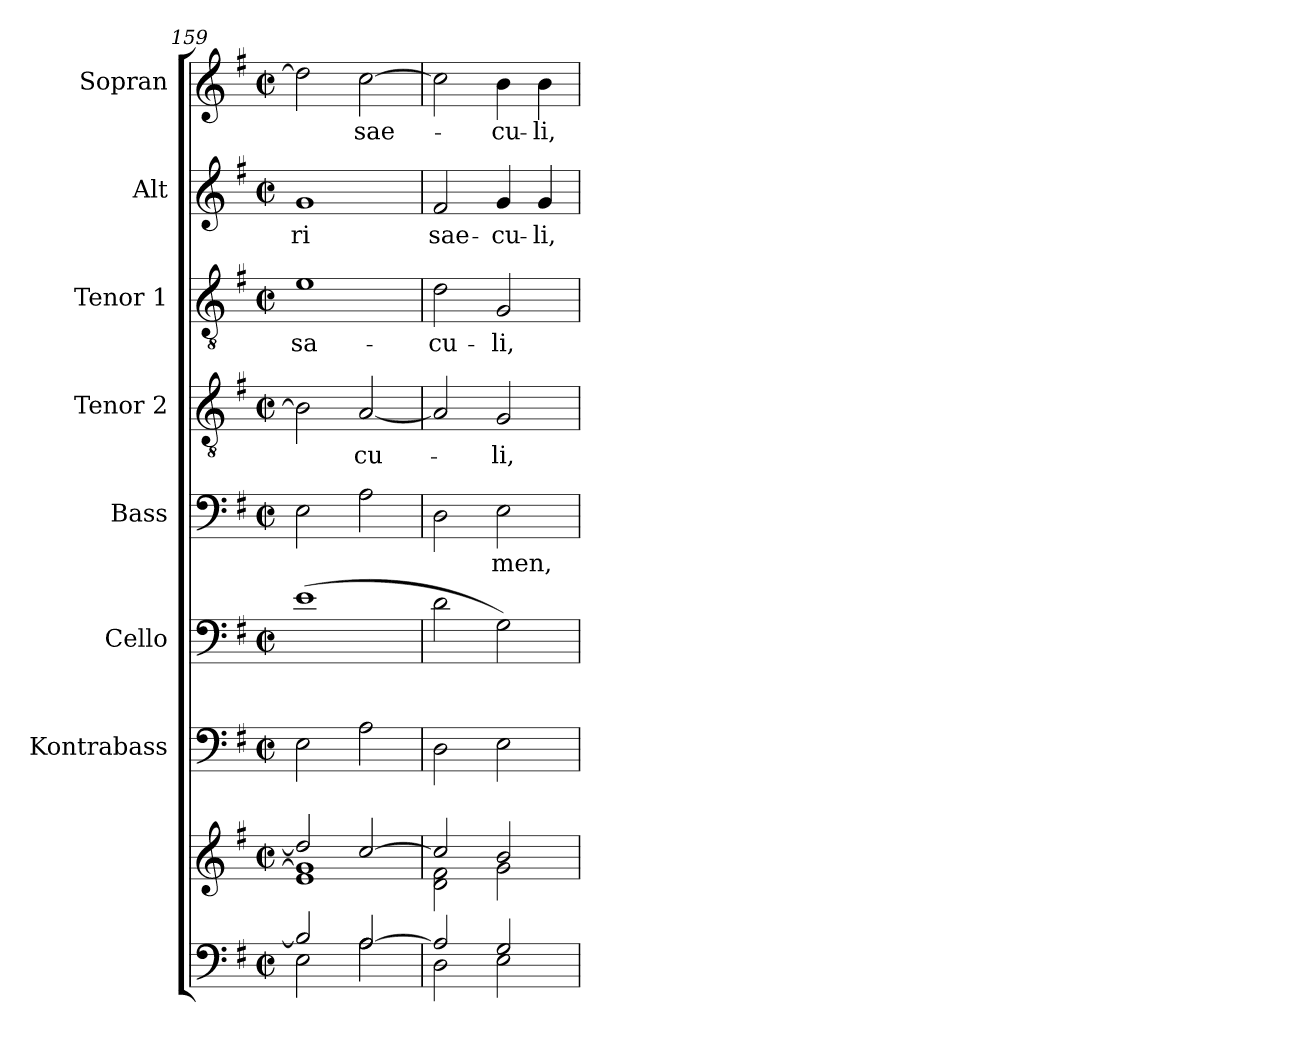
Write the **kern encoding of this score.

**kern	**kern	**kern	**kern	**kern	**text	**kern	**text	**kern	**text	**kern	**text	**kern	**text
*part8	*part8	*part7	*part6	*part5	*part5	*part4	*part4	*part3	*part3	*part2	*part2	*part1	*part1
*staff9	*staff8	*staff7	*staff6	*staff5	*staff5	*staff4	*staff4	*staff3	*staff3	*staff2	*staff2	*staff1	*staff1
*	*	*I"Kontrabass	*I"Cello	*I"Bass	*	*I"Tenor 2	*	*I"Tenor 1	*	*I"Alt	*	*I"Sopran	*
*	*	*I'Kb.	*	*I'B.	*	*I'T. 2	*	*I'T. 1	*	*I'A.	*	*I'S.	*
!!LO:PB:g=z
*clefF4	*clefG2	*clefF4	*clefF4	*clefF4	*	*clefGv2	*	*clefGv2	*	*clefG2	*	*clefG2	*
*	*	*ITrd7c12	*	*	*	*	*	*	*	*	*	*	*
*k[f#]	*k[f#]	*k[f#]	*k[f#]	*k[f#]	*	*k[f#]	*	*k[f#]	*	*k[f#]	*	*k[f#]	*
*G:	*G:	*G:	*G:	*G:	*	*G:	*	*G:	*	*G:	*	*G:	*
*M2/2	*M2/2	*M2/2	*M2/2	*M2/2	*	*M2/2	*	*M2/2	*	*M2/2	*	*M2/2	*
*met(c|)	*met(c|)	*met(c|)	*met(c|)	*met(c|)	*	*met(c|)	*	*met(c|)	*	*met(c|)	*	*met(c|)	*
=159	=159	=159	=159	=159	=159	=159	=159	=159	=159	=159	=159	=159	=159
*^	*^	*	*	*	*	*	*	*	*	*	*	*	*
!	!	!	!	!	!	!	!	!	!	!	!LO:LY:b	!	!LO:LY:b	!	!
2B/]	2E\	2dd/]	1e 1g]	2EE\	(>1e	2E\	.	2B\]	.	1e	sa-	1g	-ri	2dd\]	.
!	!	!	!	!	!	!	!	!	!LO:LY:b	!	!	!	!	!	!LO:LY:b
[>2A/	2A\	[>2cc/	.	2AA\	.	2A\	.	[2A/	-cu-	.	.	.	.	[2cc\	sae-
=160	=160	=160	=160	=160	=160	=160	=160	=160	=160	=160	=160	=160	=160	=160	=160
!	!	!	!	!	!	!	!	!	!	!	!LO:LY:b	!	!LO:LY:b	!	!
2A/]	2D\	2cc/]	2d\ 2f#\	2DD\	2d\	2D\	.	2A/]	.	2d\	-cu-	2f#/	sae-	2cc\]	.
!	!	!	!	!	!	!	!LO:LY:b	!	!LO:LY:b	!	!LO:LY:b	!	!LO:LY:b	!	!LO:LY:b
2G/	2E\	2b/	2g\	2EE\	2G\)	2E\	-men,	2G/	-li,	2G/	-li,	4g/	-cu-	4b\	-cu-
!	!	!	!	!	!	!	!	!	!	!	!	!	!LO:LY:b	!	!LO:LY:b
.	.	.	.	.	.	.	.	.	.	.	.	4g/	-li,	4b\	-li,
*v	*v	*	*	*	*	*	*	*	*	*	*	*	*	*	*
*	*v	*v	*	*	*	*	*	*	*	*	*	*	*	*
=	=	=	=	=	=	=	=	=	=	=	=	=	=
*-	*-	*-	*-	*-	*-	*-	*-	*-	*-	*-	*-	*-	*-
